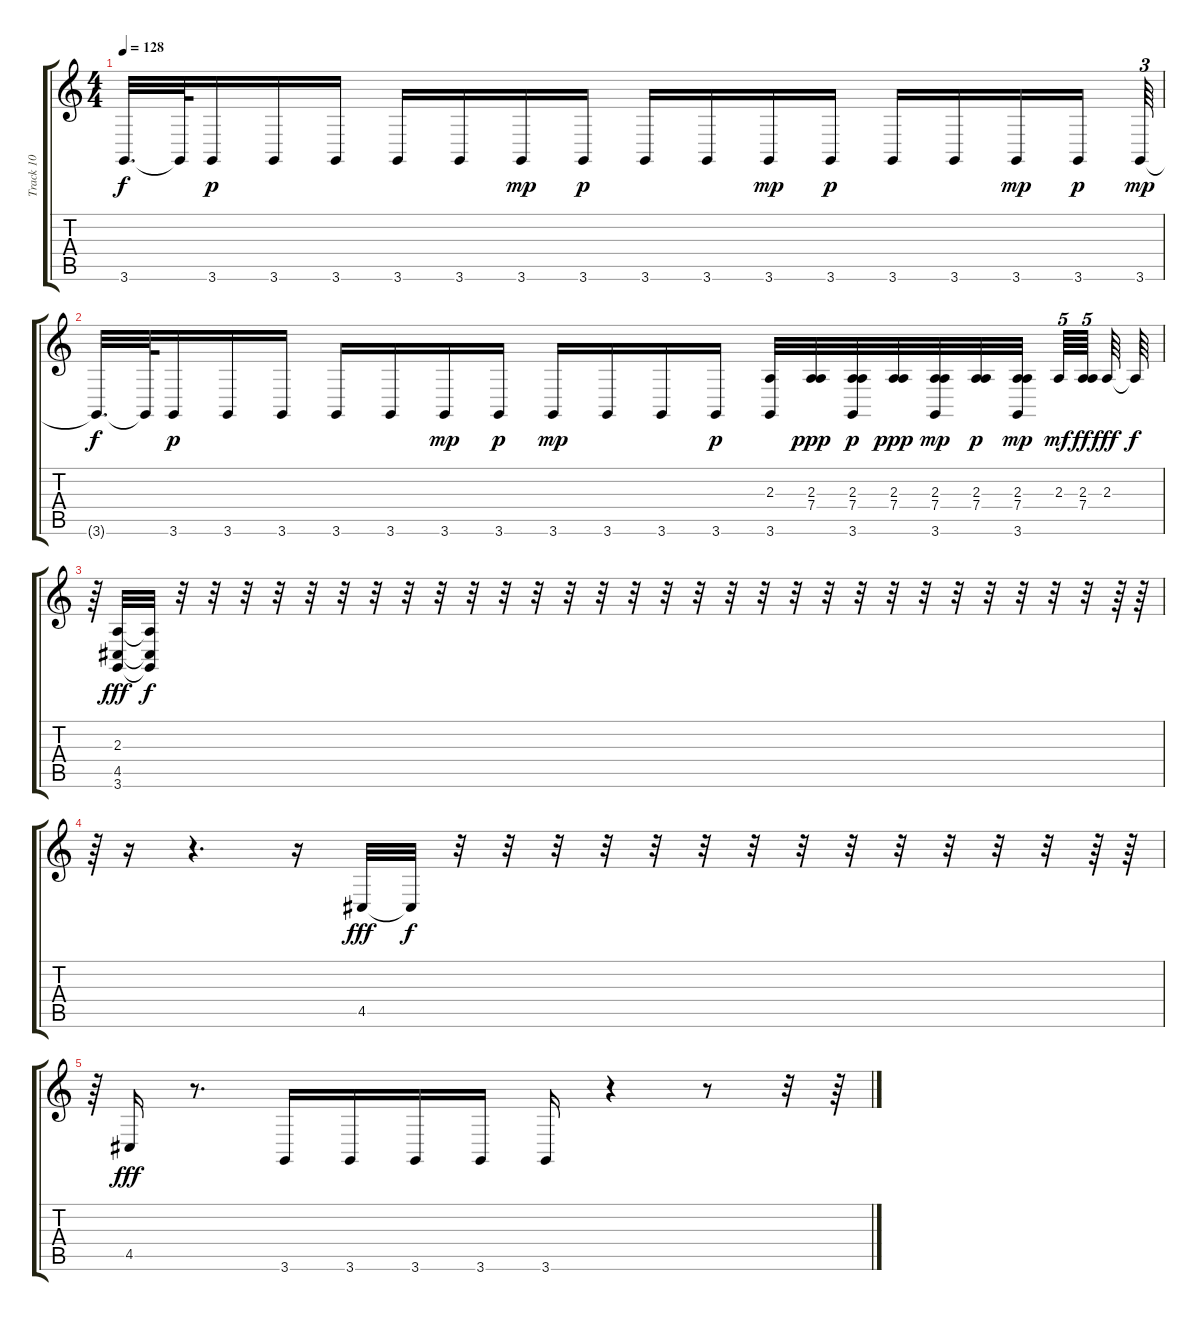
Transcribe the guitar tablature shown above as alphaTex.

\track ("Track 10" "Track 10") {instrument stringensemble1}
\staff {score tabs}
\tuning (E4 B3 G3 D3 A2 E2) {hide}
\ts (4 4)
\tempo 128
\clef g2
\ks c
3.6{t}.32{d dy f} 3.6{t}.64 3.6.16{dy p} 3.6.16 3.6.16 3.6.16 3.6.16 3.6.16{dy mp} 3.6.16{dy p} 3.6.16 3.6.16 3.6.16{dy mp} 3.6.16{dy p} 3.6.16 3.6.16 3.6.16{dy mp} 3.6.16{dy p} 3.6.64{tu (3 2) dy mp} |
3.6{t}.32{d dy f} 3.6{t}.64 3.6.16{dy p} 3.6.16 3.6.16 3.6.16 3.6.16 3.6.16{dy mp} 3.6.16{dy p} 3.6.16{dy mp} 3.6.16 3.6.16 3.6.16{dy p} (2.3 3.6).32 (2.3 7.4).32{dy ppp} (2.3 7.4 3.6).32{dy p} (2.3 7.4).32{dy ppp} (2.3 7.4 3.6).32{dy mp} (2.3 7.4).32{dy p} (2.3 7.4 3.6).32{dy mp beam splitsecondary} 2.3.64{tu (5 4) dy mf} (2.3 7.4).64{tu (5 4) dy ff beam splitsecondary} 2.3.64{dy fff} 2.3{t}.64{dy f} |
r.64 (2.3 4.5 3.6).32{dy fff} (2.3{t} 4.5{t} 3.6{t}).32{dy f} r.32 r.32 r.32 r.32 r.32 r.32 r.32 r.32 r.32 r.32 r.32 r.32 r.32 r.32 r.32 r.32 r.32 r.32 r.32 r.32 r.32 r.32 r.32 r.32 r.32 r.32 r.32 r.32 r.32 r.64 r.64 |
r.64 r.16 r.4{d} r.16 4.5.32{dy fff} 4.5{t}.32{dy f} r.32 r.32 r.32 r.32 r.32 r.32 r.32 r.32 r.32 r.32 r.32 r.32 r.32 r.64 r.64 |
r.64 4.5.16{dy fff} r.8{d} 3.6.16 3.6.16 3.6.16 3.6.16 3.6.16 r.4 r.8 r.32 r.64
